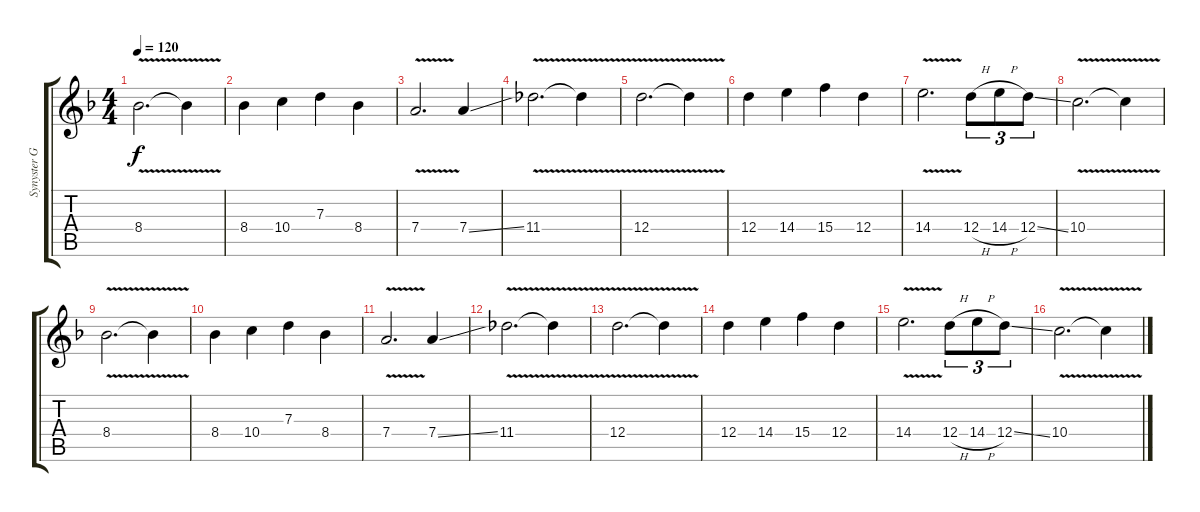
\track ("Synyster Gates" "Synyster G") {instrument distortionguitar}
\staff {score tabs}
\tuning (E4 B3 G3 D3 A2 D2) {hide}
\ts (4 4)
\tempo 120
\clef g2
\ks f
8.4{v}.2{d dy f} 8.4{t}.4 |
8.4.4 10.4.4 7.3.4 8.4.4 |
7.4{v}.2{d} 7.4{ss}.4 |
11.4{v}.2{d} 11.4{t}.4 |
12.4{v}.2{d} 12.4{t}.4 |
12.4.4 14.4.4 15.4.4 12.4.4 |
14.4{v}.2{d} 12.4{h}.8{tu (3 2)} 14.4{h}.8{tu (3 2)} 12.4{ss}.8{tu (3 2)} |
10.4{v}.2{d} 10.4{t}.4 |
8.4{v}.2{d} 8.4{t}.4 |
8.4.4 10.4.4 7.3.4 8.4.4 |
7.4{v}.2{d} 7.4{ss}.4 |
11.4{v}.2{d} 11.4{t}.4 |
12.4{v}.2{d} 12.4{t}.4 |
12.4.4 14.4.4 15.4.4 12.4.4 |
14.4{v}.2{d} 12.4{h}.8{tu (3 2)} 14.4{h}.8{tu (3 2)} 12.4{ss}.8{tu (3 2)} |
10.4{v}.2{d} 10.4{t}.4
